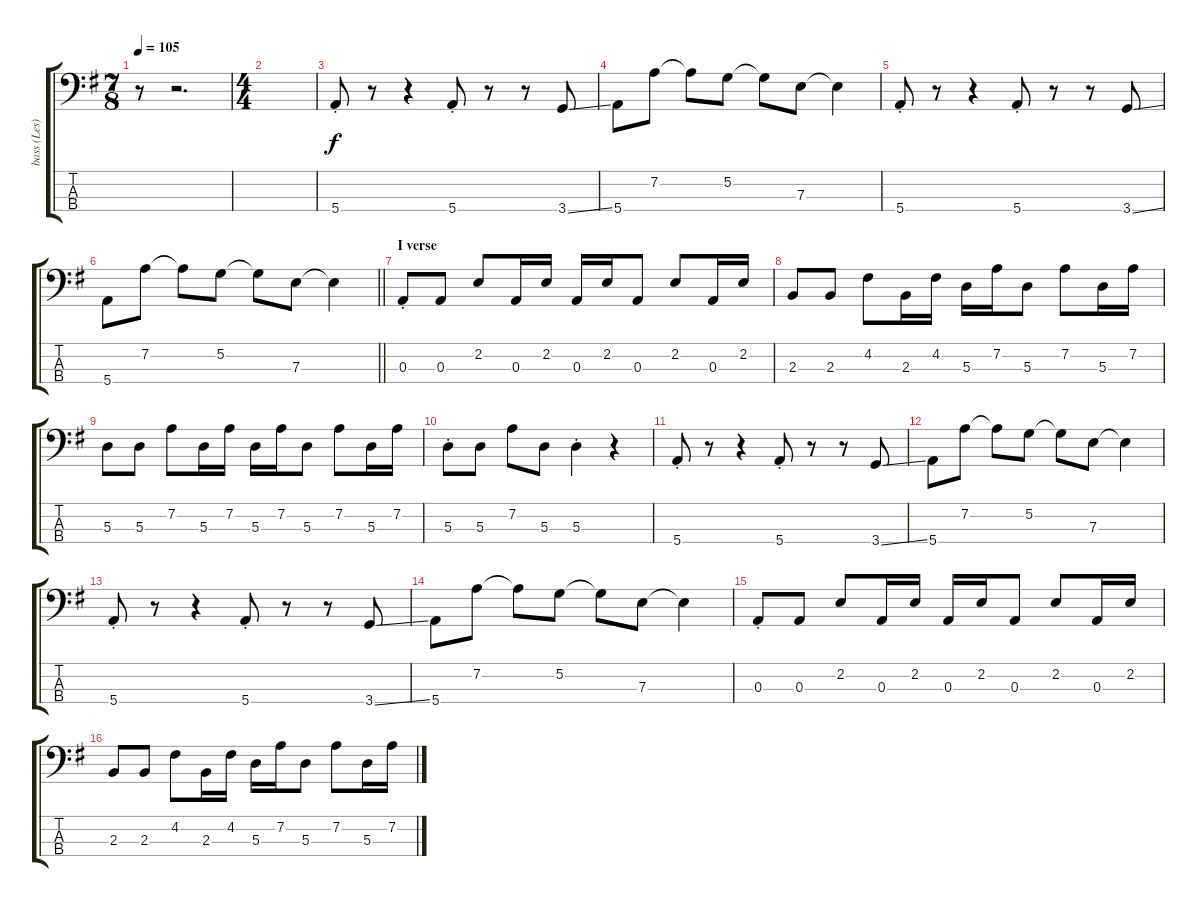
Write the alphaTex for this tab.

\track ("bass (Les)" "bass (Les)") {instrument electricbassfinger}
\staff {score tabs}
\tuning (G2 D2 A1 E1) {hide}
\ts (7 8)
\tempo 105
\clef f4
\ks g
r.8{dy f instrument electricbassfinger} r.2{d} |
\ts (4 4)
|
5.4{st}.8 r.8 r.4 5.4{st}.8 r.8 r.8 3.4{ss}.8 |
5.4.8 7.2.8 7.2{t}.8 5.2.8 5.2{t}.8 7.3.8 7.3{t}.4 |
5.4{st}.8 r.8 r.4 5.4{st}.8 r.8 r.8 3.4{ss}.8 |
\barLineRight lightlight
5.4.8 7.2.8 7.2{t}.8 5.2.8 5.2{t}.8 7.3.8 7.3{t}.4 |
\section ("" "I verse")
0.3{st}.8 0.3.8 2.2.8 0.3.16 2.2.16 0.3.16 2.2.16 0.3.8 2.2.8 0.3.16 2.2.16 |
2.3.8 2.3.8 4.2.8 2.3.16 4.2.16 5.3.16 7.2.16 5.3.8 7.2.8 5.3.16 7.2.16 |
5.3.8 5.3.8 7.2.8 5.3.16 7.2.16 5.3.16 7.2.16 5.3.8 7.2.8 5.3.16 7.2.16 |
5.3{st}.8 5.3.8 7.2.8 5.3.8 5.3{st}.4 r.4 |
5.4{st}.8 r.8 r.4 5.4{st}.8 r.8 r.8 3.4{ss}.8 |
5.4.8 7.2.8 7.2{t}.8 5.2.8 5.2{t}.8 7.3.8 7.3{t}.4 |
5.4{st}.8 r.8 r.4 5.4{st}.8 r.8 r.8 3.4{ss}.8 |
5.4.8 7.2.8 7.2{t}.8 5.2.8 5.2{t}.8 7.3.8 7.3{t}.4 |
0.3{st}.8 0.3.8 2.2.8 0.3.16 2.2.16 0.3.16 2.2.16 0.3.8 2.2.8 0.3.16 2.2.16 |
2.3.8 2.3.8 4.2.8 2.3.16 4.2.16 5.3.16 7.2.16 5.3.8 7.2.8 5.3.16 7.2.16
